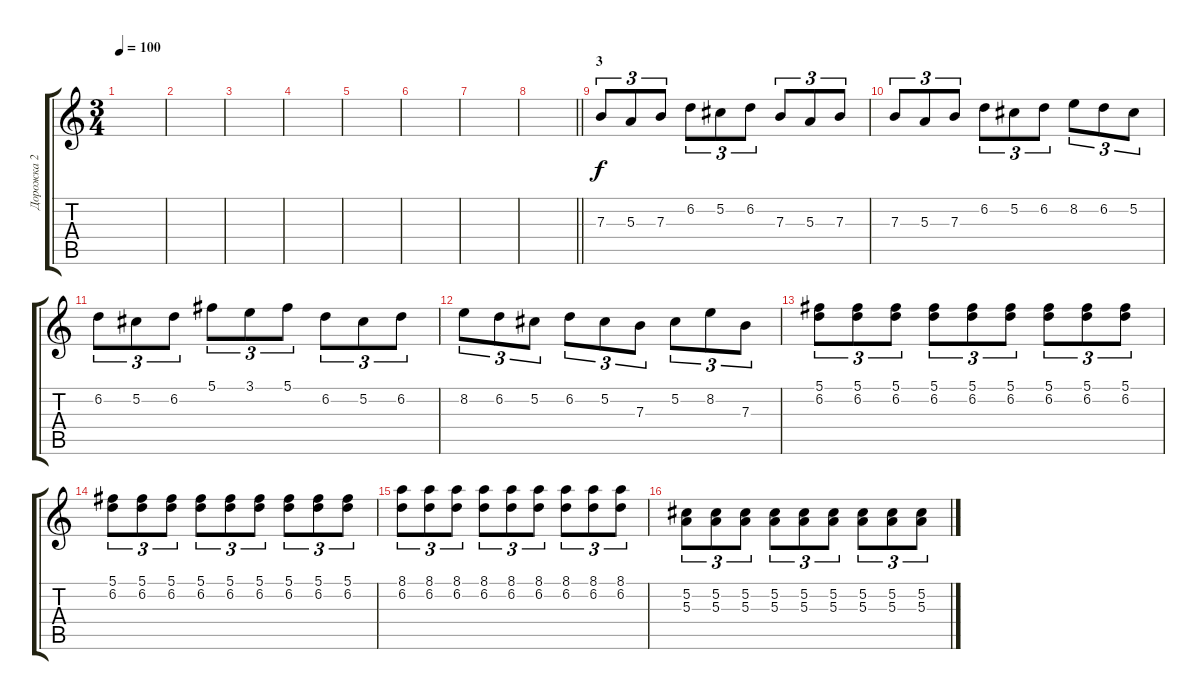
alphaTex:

\track ("Дорожка 2" "Дорожка 2") {instrument distortionguitar}
\staff {score tabs}
\tuning (Db4 Ab3 E3 B2 Gb2 B1) {hide}
\ts (3 4)
\tempo 100
\clef g2
\ks c
|
|
|
|
|
|
|
\barLineRight lightlight
|
\section ("" "3")
7.3.8{tu (3 2)} 5.3.8{tu (3 2)} 7.3.8{tu (3 2)} 6.2.8{tu (3 2)} 5.2.8{tu (3 2)} 6.2.8{tu (3 2)} 7.3.8{tu (3 2)} 5.3.8{tu (3 2)} 7.3.8{tu (3 2)} |
7.3.8{tu (3 2)} 5.3.8{tu (3 2)} 7.3.8{tu (3 2)} 6.2.8{tu (3 2)} 5.2.8{tu (3 2)} 6.2.8{tu (3 2)} 8.2.8{tu (3 2)} 6.2.8{tu (3 2)} 5.2.8{tu (3 2)} |
6.2.8{tu (3 2)} 5.2.8{tu (3 2)} 6.2.8{tu (3 2)} 5.1.8{tu (3 2)} 3.1.8{tu (3 2)} 5.1.8{tu (3 2)} 6.2.8{tu (3 2)} 5.2.8{tu (3 2)} 6.2.8{tu (3 2)} |
8.2.8{tu (3 2)} 6.2.8{tu (3 2)} 5.2.8{tu (3 2)} 6.2.8{tu (3 2)} 5.2.8{tu (3 2)} 7.3.8{tu (3 2)} 5.2.8{tu (3 2)} 8.2.8{tu (3 2)} 7.3.8{tu (3 2)} |
(5.1 6.2).8{tu (3 2)} (5.1 6.2).8{tu (3 2)} (5.1 6.2).8{tu (3 2)} (5.1 6.2).8{tu (3 2)} (5.1 6.2).8{tu (3 2)} (5.1 6.2).8{tu (3 2)} (5.1 6.2).8{tu (3 2)} (5.1 6.2).8{tu (3 2)} (5.1 6.2).8{tu (3 2)} |
(5.1 6.2).8{tu (3 2)} (5.1 6.2).8{tu (3 2)} (5.1 6.2).8{tu (3 2)} (5.1 6.2).8{tu (3 2)} (5.1 6.2).8{tu (3 2)} (5.1 6.2).8{tu (3 2)} (5.1 6.2).8{tu (3 2)} (5.1 6.2).8{tu (3 2)} (5.1 6.2).8{tu (3 2)} |
(8.1 6.2).8{tu (3 2)} (8.1 6.2).8{tu (3 2)} (8.1 6.2).8{tu (3 2)} (8.1 6.2).8{tu (3 2)} (8.1 6.2).8{tu (3 2)} (8.1 6.2).8{tu (3 2)} (8.1 6.2).8{tu (3 2)} (8.1 6.2).8{tu (3 2)} (8.1 6.2).8{tu (3 2)} |
(5.2 5.3).8{tu (3 2)} (5.2 5.3).8{tu (3 2)} (5.2 5.3).8{tu (3 2)} (5.2 5.3).8{tu (3 2)} (5.2 5.3).8{tu (3 2)} (5.2 5.3).8{tu (3 2)} (5.2 5.3).8{tu (3 2)} (5.2 5.3).8{tu (3 2)} (5.2 5.3).8{tu (3 2)}
